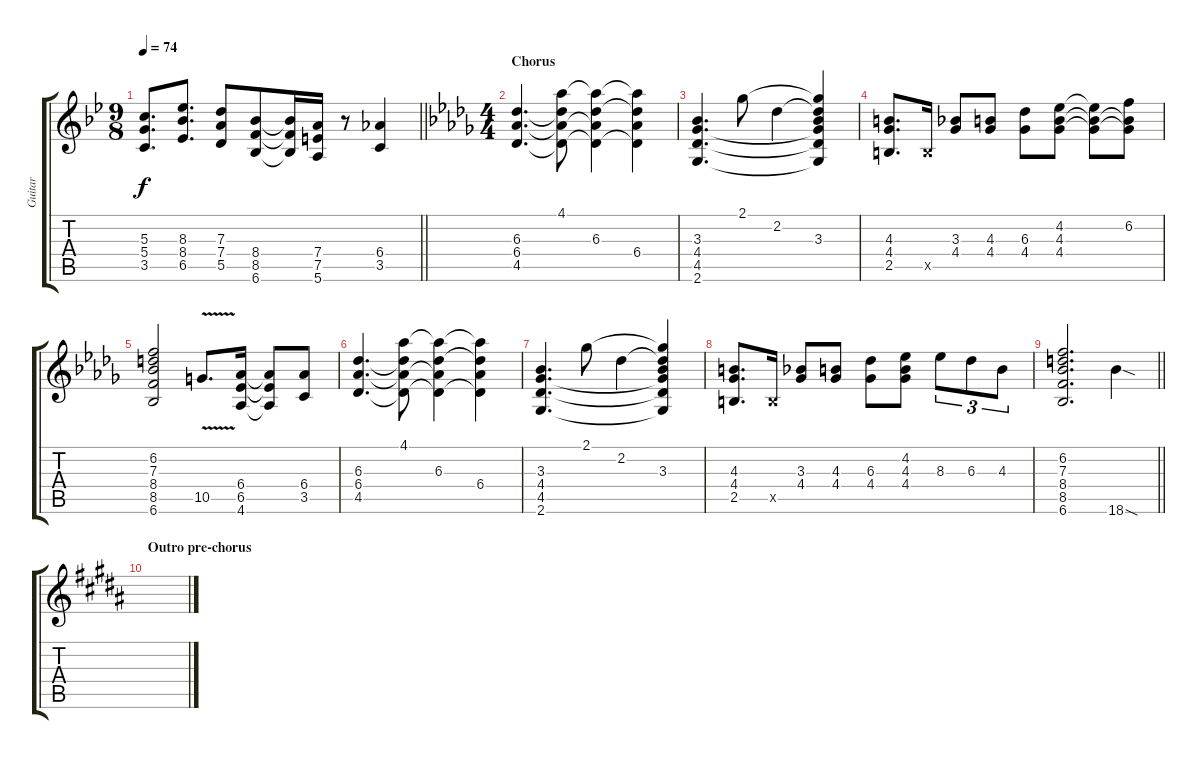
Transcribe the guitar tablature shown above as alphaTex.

\track ("Guitar" "Guitar") {instrument distortionguitar}
\staff {score tabs}
\tuning (E4 B3 G3 D3 A2 E2) {hide}
\ts (9 8)
\tempo 74
\clef g2
\barLineRight lightlight
\ks gminor
(5.3 5.4 3.5).8{d dy f} (8.3 8.4 6.5).8{d} (7.3 7.4 5.5).8 (8.4 8.5 6.6).8 (8.4{t} 8.5{t} 6.6{t}).16 (7.4 7.5 5.6).16 r.8 (6.4 3.5).4 |
\ts (4 4)
\section ("" "Chorus")
\ks db
(6.3 6.4 4.5).4{d} (4.1 6.3{t} 6.4{t} 4.5{t}).8 (4.1{t} 6.3 6.4{t} 4.5{t}).4 (4.1{t} 6.3{t} 6.4 4.5{t}).4 |
(3.3 4.4 4.5 2.6).4{d} 2.1.8 2.2.4 (2.1{t} 2.2{t} 3.3 4.4{t} 4.5{t} 2.6{t}).4 |
(4.3 4.4 2.5).8{d} 2.5{x}.16 (3.3 4.4).8 (4.3 4.4).8 (6.3 4.4).8 (4.2 4.3 4.4).8 (4.2{t} 4.3{t} 4.4{t}).8 (6.2 4.3{t} 4.4{t}).8 |
(6.2 7.3 8.4 8.5 6.6).2 10.5{v}.8{d} (6.4 6.5 4.6).16 (6.4{t} 6.5{t} 4.6{t}).8 (6.4 3.5).8 |
(6.3 6.4 4.5).4{d} (4.1 6.3{t} 6.4{t} 4.5{t}).8 (4.1{t} 6.3 6.4{t} 4.5{t}).4 (4.1{t} 6.3{t} 6.4 4.5{t}).4 |
(3.3 4.4 4.5 2.6).4{d} 2.1.8 2.2.4 (2.1{t} 2.2{t} 3.3 4.4{t} 4.5{t} 2.6{t}).4 |
(4.3 4.4 2.5).8{d} 2.5{x}.16 (3.3 4.4).8 (4.3 4.4).8 (6.3 4.4).8 (4.2 4.3 4.4).8 8.3.8{tu (3 2)} 6.3.8{tu (3 2)} 4.3.8{tu (3 2)} |
\barLineRight lightlight
(6.2 7.3 8.4 8.5 6.6).2{d} 18.6{sod}.4 |
\section ("" "Outro pre-chorus")
\ks g#minor
